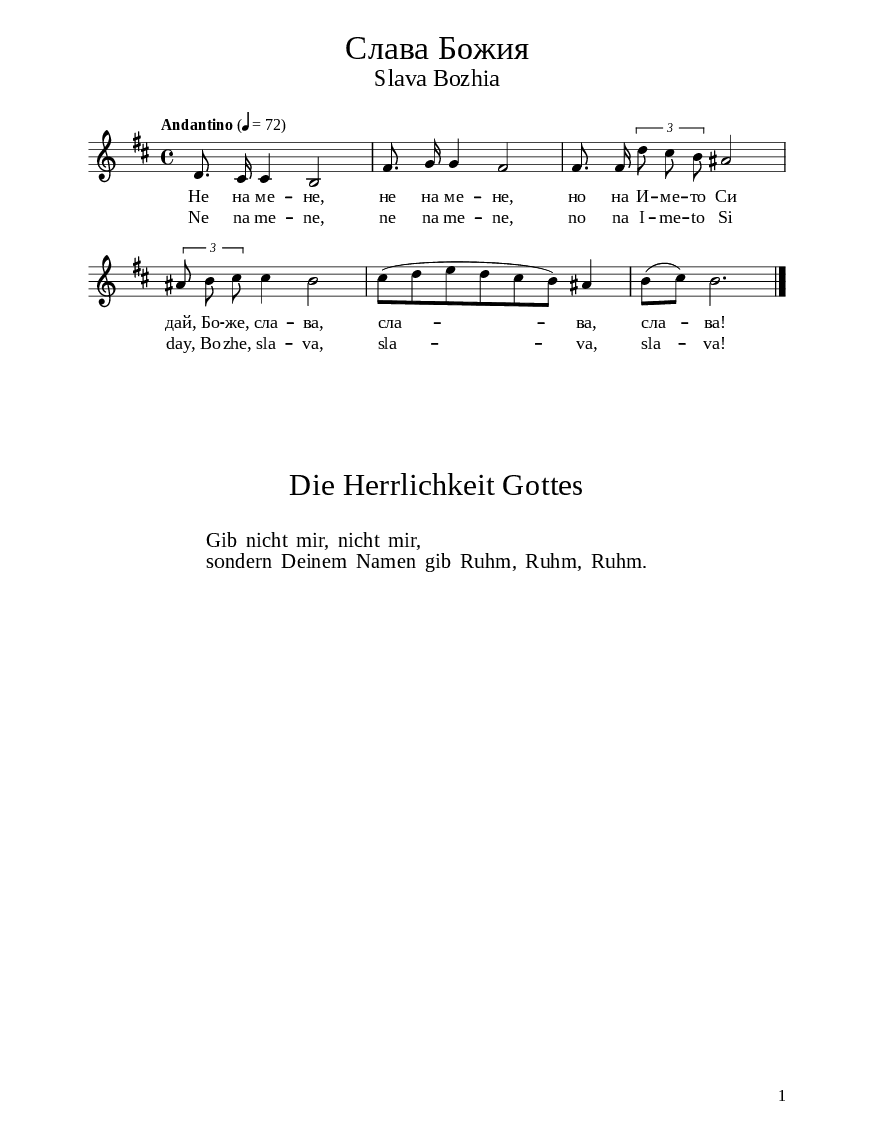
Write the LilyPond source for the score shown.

\version "2.22.1"

% include paper part and global functions
\include "include/globals.ily"

\bookpart {
  \include "include/bookpart-paper.ily"
  \score {
    \include "include/score-layout.ily"

    \new Voice \absolute  {
      \clef treble
      \key d \major
      \time 4/4
      \tempoFunc "Andantino" 4 "72"
      \autoBeamOff

      d'8. cis'16 cis'4 b2 | fis'8. g'16 g'4 fis'2 | fis'8. fis'16 \tupletUp \tuplet 3/2 {  d''8 cis'' b'8 } ais'2 | \break
      \times 2/3  { ais'8 b' cis''8 } cis''4 b'2 | cis''8 [( d'' e'' d'' cis'' b' )] ais'4 | b'8 [( cis'' )] b'2. \bar "|."
    }

    \addlyrics {
      Не на ме -- не, не на ме -- не, но на И -- ме -- то Си
      дай, Бо -- же, сла -- ва, сла -- ва, сла -- ва!
    }

    \addlyrics {
      Ne na me -- ne, ne na me -- ne, no na I -- me -- to Si
      day, Bo -- zhe, sla -- va, sla -- va, sla -- va!
    }
    \header {
      title = \titleFunc "Слава Божия" "Slava Bozhia"
    }

    \midi{}

  } % score



  \markup \empty-three
  % include foreign translation(s) of the song
  \version "2.22.1"

\markup \fill-line { \fontsize #deTitleFontSize "Die Herrlichkeit Gottes" }
\markup \null
\markup \null
\markup \fontsize #deCoupletFontSize {
  \hspace #10
  \override #`(baseline-skip . ,deCoupletBaselineSkip)

  \column {
    \line { " " }
     
     
     \line { " " Gib nicht mir, nicht mir, }

 \line { " " sondern Deinem Namen gib Ruhm, Ruhm, Ruhm.}
     
      }
       
    } 


} % bookpart
